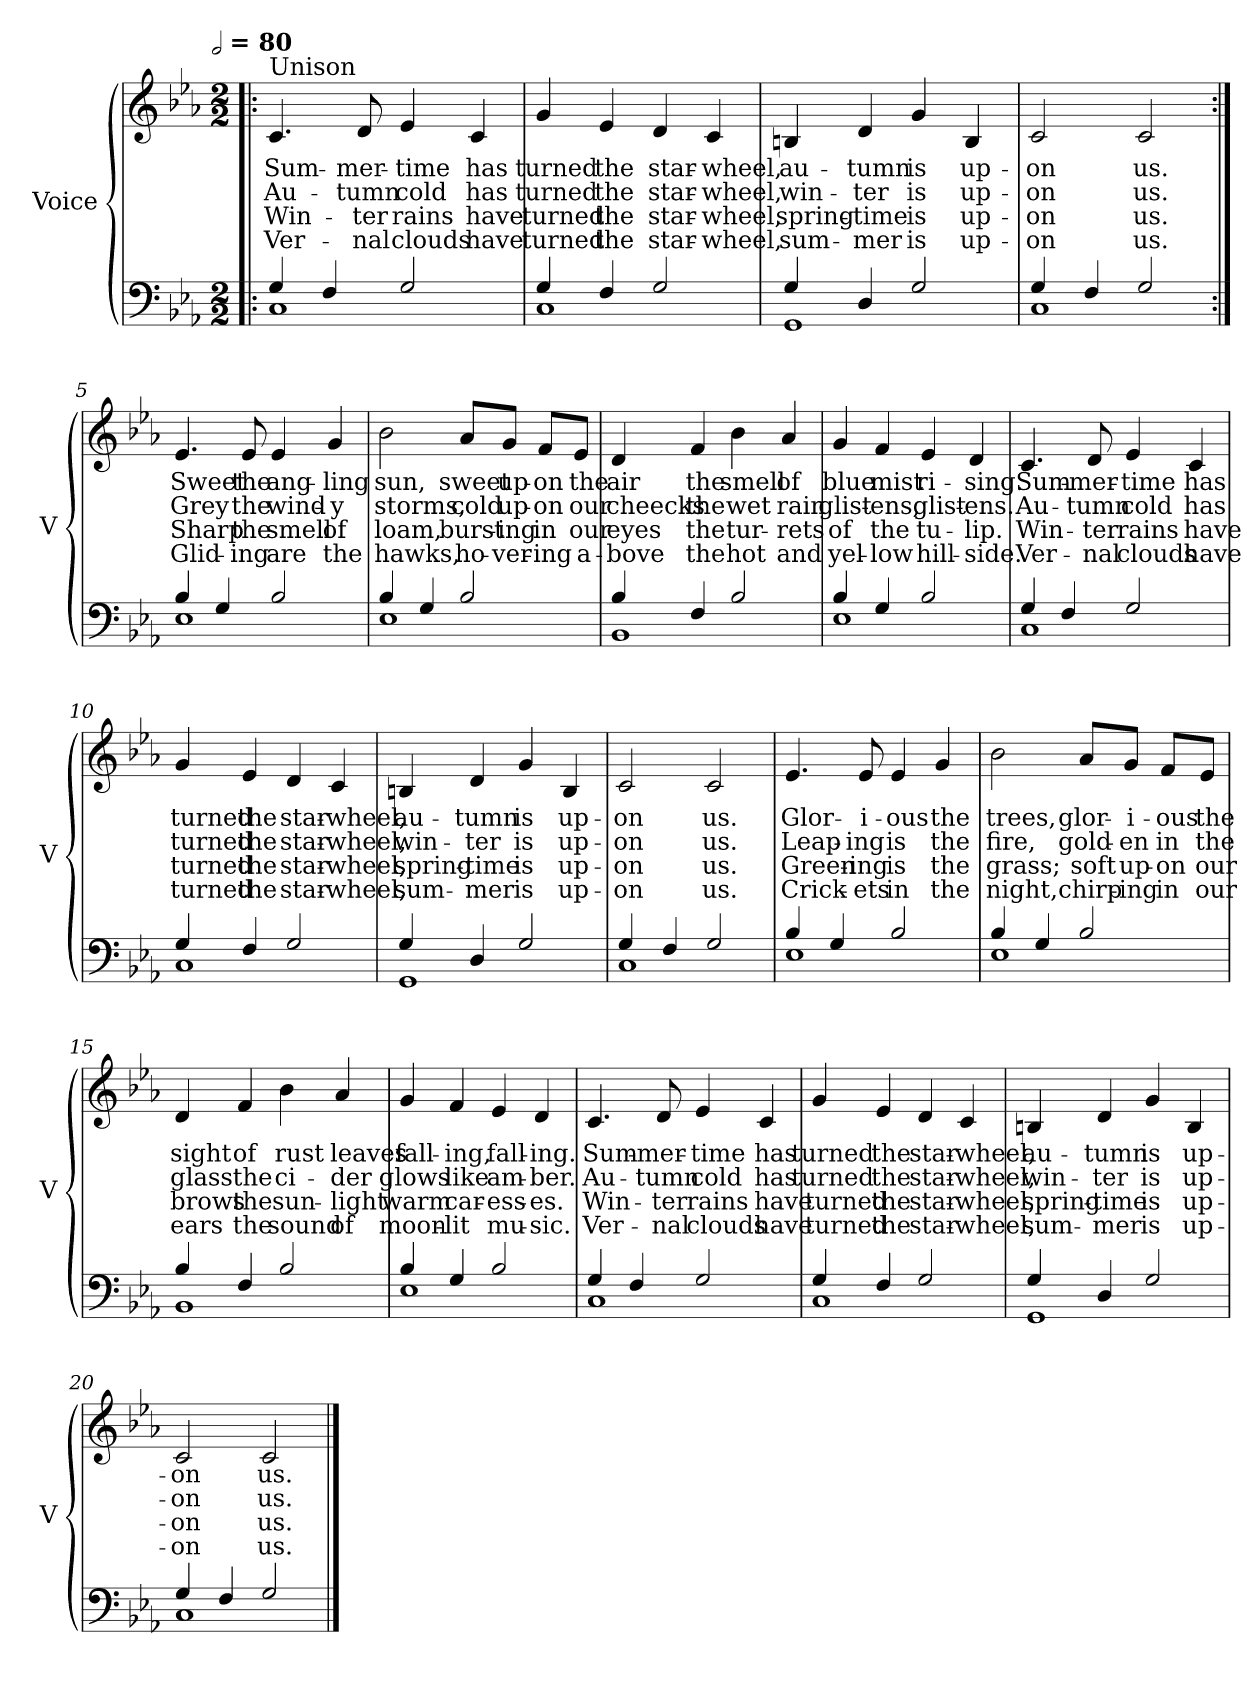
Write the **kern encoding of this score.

**kern	**kern	**text	**text	**text	**text
*part2	*part1	*part1	*part1	*part1	*part1
*staff2	*staff1	*staff1	*staff1	*staff1	*staff1
*I"Voice	*I"Voice	*	*	*	*
*I'V	*I'V	*	*	*	*
*clefF4	*clefG2	*	*	*	*
*k[b-e-a-]	*k[b-e-a-]	*	*	*	*
!!LO:TX:omd:t=[half] = 80
*M2/2	*M2/2	*	*	*	*
*MM160	*MM160	*	*	*	*
=1!|:	=1!|:	=1!|:	=1!|:	=1!|:	=1!|:
*^	*	*	*	*	*
!	!	!LO:TX:t=Unison	!	!	!	!
4G/	1C	4.c/	Sum-	Au-	Win-	Ver-
4F/	.	.	.	.	.	.
.	.	8d/	-mer-	-tumn	-ter	-nal
2G/	.	4e-/	-time	cold	rains	clouds
.	.	4c/	has	has	have	have
=2	=2	=2	=2	=2	=2	=2
4G/	1C	4g/	turned	turned	turned	turned
4F/	.	4e-/	the	the	the	the
2G/	.	4d/	star-	star-	star-	star-
.	.	4c/	-wheel,	-wheel,	-wheel,	-wheel,
=3	=3	=3	=3	=3	=3	=3
4G/	1GG	4Bn/	au-	win-	spring-	sum-
4D/	.	4d/	-tumn	-ter	-time	-mer
2G/	.	4g/	is	is	is	is
.	.	4B/	up-	up-	up-	up-
!!LO:LB:g=z
=4	=4	=4	=4	=4	=4	=4
4G/	1C	2c/	-on	-on	-on	-on
4F/	.	.	.	.	.	.
2G/	.	2c/	us.	us.	us.	us.
=5:|!	=5:|!	=5:|!	=5:|!	=5:|!	=5:|!	=5:|!
4B-/	1E-	4.e-/	Sweet	Grey	Sharp	Glid-
4G/	.	.	.	.	.	.
.	.	8e-/	the	the	the	-ing
2B-/	.	4e-/	ang-	wind-	smell	are
.	.	4g/	-ling	-y	of	the
=6	=6	=6	=6	=6	=6	=6
4B-/	1E-	2b-\	sun,	storms,	loam,	hawks,
4G/	.	.	.	.	.	.
2B-/	.	8a-L	sweet	cold	burst-	ho-
.	.	8gJ	up-	up-	-ing	-ver-
.	.	8fL	-on	-on	in	-ing
.	.	8e-J	the	our	our	a-
!!LO:LB:g=z
=7	=7	=7	=7	=7	=7	=7
4B-/	1BB-	4d/	air	cheecks	eyes	-bove
4F/	.	4f/	the	the	the	the
2B-/	.	4b-\	smell	wet	tur-	hot
.	.	4a-/	of	rain	-rets	and
=8	=8	=8	=8	=8	=8	=8
4B-/	1E-	4g/	blue	glist-	of	yel-
4G/	.	4f/	mist	-ens,	the	-low
2B-/	.	4e-/	ri-	glist-	tu-	hill-
.	.	4d/	-sing.	-ens.	-lip.	-side.
=9	=9	=9	=9	=9	=9	=9
4G/	1C	4.c/	Sum-	Au-	Win-	Ver-
4F/	.	.	.	.	.	.
.	.	8d/	-mer-	-tumn	-ter	-nal
2G/	.	4e-/	-time	cold	rains	clouds
.	.	4c/	has	has	have	have
!!LO:PB:g=z
=10	=10	=10	=10	=10	=10	=10
4G/	1C	4g/	turned	turned	turned	turned
4F/	.	4e-/	the	the	the	the
2G/	.	4d/	star-	star-	star-	star-
.	.	4c/	-wheel,	-wheel,	-wheel,	-wheel,
=11	=11	=11	=11	=11	=11	=11
4G/	1GG	4Bn/	au-	win-	spring-	sum-
4D/	.	4d/	-tumn	-ter	-time	-mer
2G/	.	4g/	is	is	is	is
.	.	4B/	up-	up-	up-	up-
=12	=12	=12	=12	=12	=12	=12
4G/	1C	2c/	-on	-on	-on	-on
4F/	.	.	.	.	.	.
2G/	.	2c/	us.	us.	us.	us.
=13	=13	=13	=13	=13	=13	=13
4B-/	1E-	4.e-/	Glor-	Leap-	Green-	Crick-
4G/	.	.	.	.	.	.
.	.	8e-/	-i-	-ing	-ing	-ets
2B-/	.	4e-/	-ous	is	is	in
.	.	4g/	the	the	the	the
!!LO:LB:g=z
=14	=14	=14	=14	=14	=14	=14
4B-/	1E-	2b-\	trees,	fire,	grass;	night,
4G/	.	.	.	.	.	.
2B-/	.	8a-L	glor-	gold-	soft	chirp-
.	.	8gJ	-i-	-en	up-	-ing
.	.	8fL	-ous	in	-on	in
.	.	8e-J	the	the	our	our
=15	=15	=15	=15	=15	=15	=15
4B-/	1BB-	4d/	sight	glass	brows	ears
4F/	.	4f/	of	the	the	the
2B-/	.	4b-\	rust	ci-	sun-	sound
.	.	4a-/	leaves	-der	-light	of
=16	=16	=16	=16	=16	=16	=16
4B-/	1E-	4g/	fall-	glows	warm	moon-
4G/	.	4f/	-ing,	like	car-	-lit
2B-/	.	4e-/	fall-	am-	-ess-	mu-
.	.	4d/	-ing.	-ber.	-es.	-sic.
!!LO:LB:g=z
=17	=17	=17	=17	=17	=17	=17
4G/	1C	4.c/	Sum-	Au-	Win-	Ver-
4F/	.	.	.	.	.	.
.	.	8d/	-mer-	-tumn	-ter	-nal
2G/	.	4e-/	-time	cold	rains	clouds
.	.	4c/	has	has	have	have
=18	=18	=18	=18	=18	=18	=18
4G/	1C	4g/	turned	turned	turned	turned
4F/	.	4e-/	the	the	the	the
2G/	.	4d/	star-	star-	star-	star-
.	.	4c/	-wheel,	-wheel,	-wheel,	-wheel,
=19	=19	=19	=19	=19	=19	=19
4G/	1GG	4Bn/	au-	win-	spring-	sum-
4D/	.	4d/	-tumn	-ter	-time	-mer
2G/	.	4g/	is	is	is	is
.	.	4B/	up-	up-	up-	up-
=20	=20	=20	=20	=20	=20	=20
4G/	1C	2c/	-on	-on	-on	-on
4F/	.	.	.	.	.	.
2G/	.	2c/	us.	us.	us.	us.
*v	*v	*	*	*	*	*
==	==	==	==	==	==
*-	*-	*-	*-	*-	*-
